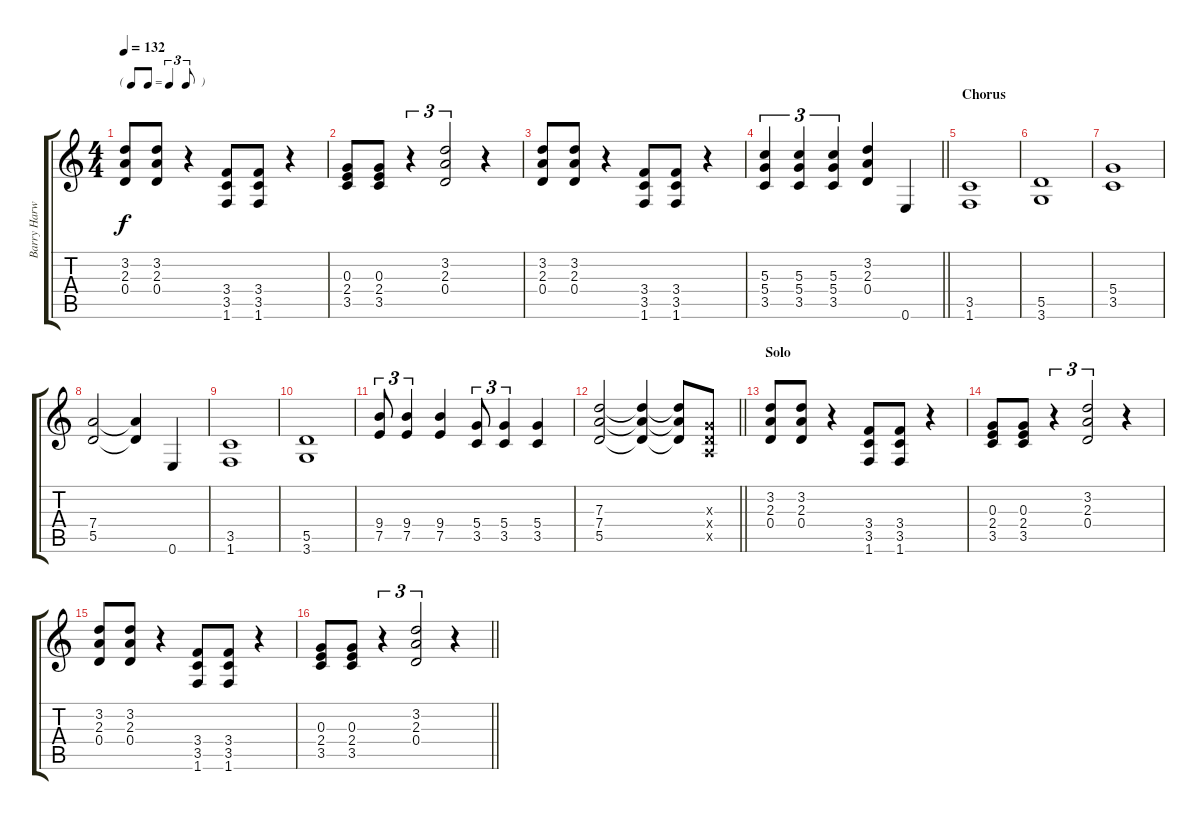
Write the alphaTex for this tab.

\track ("Barry Harwood (Rhythm I)" "Barry Harw") {instrument overdrivenguitar}
\staff {score tabs}
\tuning (E4 B3 G3 D3 A2 E2) {hide}
\ts (4 4)
\tf triplet8th
\tempo 132
\clef g2
\ks c
(3.2 2.3 0.4).8{dy f} (3.2 2.3 0.4).8 r.4 (3.4 3.5 1.6).8 (3.4 3.5 1.6).8 r.4 |
(0.3 2.4 3.5).8 (0.3 2.4 3.5).8 r.4{tu (3 2)} (3.2 2.3 0.4).2{tu (3 2)} r.4 |
(3.2 2.3 0.4).8 (3.2 2.3 0.4).8 r.4 (3.4 3.5 1.6).8 (3.4 3.5 1.6).8 r.4 |
\barLineRight lightlight
(5.3 5.4 3.5).4{tu (3 2)} (5.3 5.4 3.5).4{tu (3 2)} (5.3 5.4 3.5).4{tu (3 2)} (3.2 2.3 0.4).4 0.6.4 |
\section ("" "Chorus")
(3.5 1.6).1 |
(5.5 3.6).1 |
(5.4 3.5).1 |
(7.4 5.5).2 (7.4{t} 5.5{t}).4 0.6.4 |
(3.5 1.6).1 |
(5.5 3.6).1 |
(9.4 7.5).8{tu (3 2)} (9.4 7.5).4{tu (3 2)} (9.4 7.5).4 (5.4 3.5).8{tu (3 2)} (5.4 3.5).4{tu (3 2)} (5.4 3.5).4 |
\barLineRight lightlight
(7.3 7.4 5.5).2 (7.3{t} 7.4{t} 5.5{t}).4 (7.3{t} 7.4{t} 5.5{t}).8 (0.3{x} 0.4{x} 0.5{x}).8 |
\section ("" "Solo")
(3.2 2.3 0.4).8 (3.2 2.3 0.4).8 r.4 (3.4 3.5 1.6).8 (3.4 3.5 1.6).8 r.4 |
(0.3 2.4 3.5).8 (0.3 2.4 3.5).8 r.4{tu (3 2)} (3.2 2.3 0.4).2{tu (3 2)} r.4 |
(3.2 2.3 0.4).8 (3.2 2.3 0.4).8 r.4 (3.4 3.5 1.6).8 (3.4 3.5 1.6).8 r.4 |
\barLineRight lightlight
(0.3 2.4 3.5).8 (0.3 2.4 3.5).8 r.4{tu (3 2)} (3.2 2.3 0.4).2{tu (3 2)} r.4
